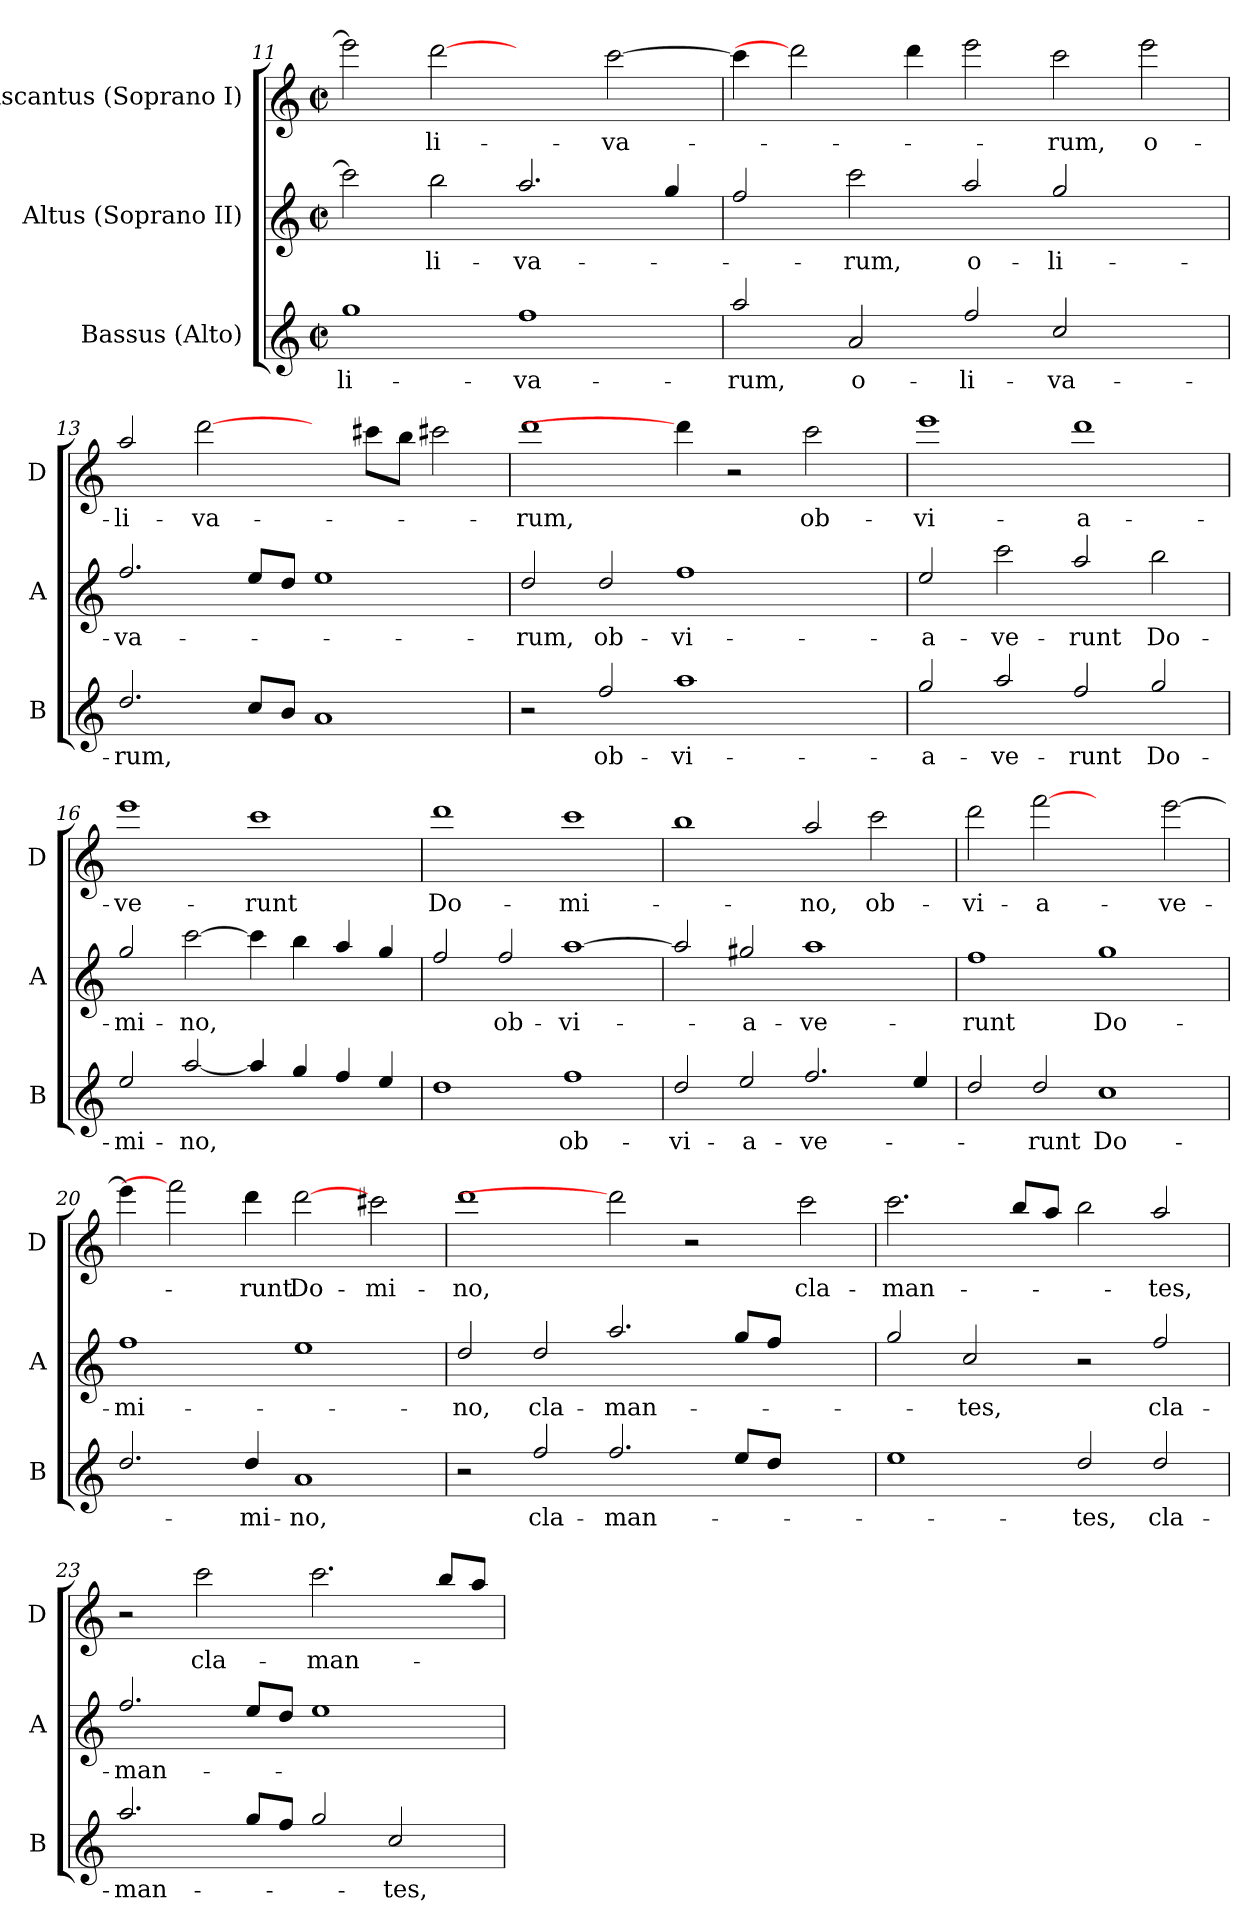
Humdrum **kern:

**kern	**text	**kern	**text	**kern	**text
*part3	*part3	*part2	*part2	*part1	*part1
*staff3	*staff3	*staff2	*staff2	*staff1	*staff1
*I"Bassus (Alto)	*	*I"Altus (Soprano II)	*	*I"Discantus (Soprano I)	*
*I'B	*	*I'A	*	*I'D	*
*clefG2	*	*clefG2	*	*clefG2	*
*ITrd7c12	*	*ITrd7c12	*	*ITrd7c12	*
*k[]	*	*k[]	*	*k[]	*
*C:	*	*C:	*	*C:	*
*M2/2	*	*M2/2	*	*M2/2	*
*met(c|)	*	*met(c|)	*	*met(c|)	*
=11	=11	=11	=11	=11	=11
!	!LO:LY:b	!	!	!	!
1g	-li-	2cc\]	.	2ee\]	.
!	!	!	!LO:LY:b	!	!LO:LY:b
.	.	2b\	-li-	[2dd	-li-
!	!LO:LY:b	!	!LO:LY:b	!	!
1f	-va-	2.a/	-va-	2ryy	.
!	!	!	!	!	!LO:LY:b
.	.	.	.	[2cc\	-va-
.	.	4g/	.	.	.
=12	=12	=12	=12	=12	=12
!	!LO:LY:b	!	!	!	!
2a/	-rum,	2f/	.	4cc\]	.
.	.	.	.	2dd]	.
!	!LO:LY:b	!	!LO:LY:b	!	!
2A/	o-	2cc\	-rum,	.	.
.	.	.	.	4dd\	.
!	!LO:LY:b	!	!LO:LY:b	!	!
2f/	-li-	2a/	o-	2ee\	.
!	!LO:LY:b	!	!LO:LY:b	!	!LO:LY:b
2c/	-va-	2g/	-li-	2cc\	-rum,
!	!	!	!	!	!LO:LY:b
2ryy	.	2ryy	.	2ee\	o-
!!LO:LB:g=z
=13	=13	=13	=13	=13	=13
!	!LO:LY:b	!	!LO:LY:b	!	!LO:LY:b
2.d/	-rum,	2.f/	-va-	2a/	-li-
!	!	!	!	!	!LO:LY:b
.	.	.	.	[2dd\	-va-
8c/L	.	8e/L	.	.	.
8B/J	.	8d/J	.	.	.
1A	.	1e	.	4ryy	.
.	.	.	.	8cc#X\L	.
.	.	.	.	8b\J	.
.	.	.	.	2cc#X\	.
=14	=14	=14	=14	=14	=14
!	!	!	!LO:LY:b	!	!LO:LY:b
2r	.	2d/	-rum,	1dd	-rum,
!	!LO:LY:b	!	!LO:LY:b	!	!
2f/	ob-	2d/	ob-	.	.
!	!LO:LY:b	!	!LO:LY:b	!	!
1a	-vi-	1f	-vi-	4dd\]	.
.	.	.	.	2r	.
!	!	!	!	!	!LO:LY:b
.	.	.	.	2cc\	ob-
4ryy	.	4ryy	.	.	.
=15	=15	=15	=15	=15	=15
!	!LO:LY:b	!	!LO:LY:b	!	!LO:LY:b
2g/	-a-	2e/	-a-	1ee	-vi-
!	!LO:LY:b	!	!LO:LY:b	!	!
2a/	-ve-	2cc\	-ve-	.	.
!	!LO:LY:b	!	!LO:LY:b	!	!LO:LY:b
2f/	-runt	2a/	-runt	1dd	-a-
!	!LO:LY:b	!	!LO:LY:b	!	!
2g/	Do-	2b\	Do-	.	.
=16	=16	=16	=16	=16	=16
!	!LO:LY:b	!	!LO:LY:b	!	!LO:LY:b
2e/	-mi-	2g/	-mi-	1ee	-ve-
!	!LO:LY:b	!	!LO:LY:b	!	!
[2a/	-no,	[2cc\	-no,	.	.
!	!	!	!	!	!LO:LY:b
4a/]	.	4cc\]	.	1cc	-runt
4g/	.	4b\	.	.	.
4f/	.	4a/	.	.	.
4e/	.	4g/	.	.	.
=17	=17	=17	=17	=17	=17
!	!	!	!	!	!LO:LY:b
1d	.	2f/	.	1dd	Do-
!	!	!	!LO:LY:b	!	!
.	.	2f/	ob-	.	.
!	!LO:LY:b	!	!LO:LY:b	!	!LO:LY:b
1f	ob-	[1a	-vi-	1cc	-mi-
!!LO:PB:g=z
=18	=18	=18	=18	=18	=18
!	!LO:LY:b	!	!	!	!
2d/	-vi-	2a/]	.	1b	.
!	!LO:LY:b	!	!LO:LY:b	!	!
2e/	-a-	2g#X/	-a-	.	.
!	!LO:LY:b	!	!LO:LY:b	!	!LO:LY:b
2.f/	-ve-	1a	-ve-	2a/	-no,
!	!	!	!	!	!LO:LY:b
.	.	.	.	2cc\	ob-
4e/	.	.	.	.	.
=19	=19	=19	=19	=19	=19
!	!	!	!LO:LY:b	!	!LO:LY:b
2d/	.	1f	-runt	2dd\	-vi-
!	!LO:LY:b	!	!	!	!LO:LY:b
2d/	-runt	.	.	[2ff	-a-
!	!LO:LY:b	!	!LO:LY:b	!	!
1c	Do-	1g	Do-	2ryy	.
!	!	!	!	!	!LO:LY:b
.	.	.	.	[2ee\	-ve-
=20	=20	=20	=20	=20	=20
!	!	!	!LO:LY:b	!	!
2.d/	.	1f	-mi-	4ee\]	.
.	.	.	.	2ff]	.
!	!LO:LY:b	!	!	!	!LO:LY:b
4d/	-mi-	.	.	4dd\	-runt
!	!LO:LY:b	!	!	!	!LO:LY:b
1A	-no,	1e	.	[2dd	Do-
!	!	!	!	!	!LO:LY:b
.	.	.	.	2cc#X\	-mi-
=21	=21	=21	=21	=21	=21
!	!	!	!LO:LY:b	!	!LO:LY:b
2r	.	2d/	-no,	1dd	-no,
!	!LO:LY:b	!	!LO:LY:b	!	!
2f/	cla-	2d/	cla-	.	.
!	!LO:LY:b	!	!LO:LY:b	!	!
2.f/	-man-	2.a/	-man-	2dd]	.
.	.	.	.	2r	.
8e/L	.	8g/L	.	.	.
8d/J	.	8f/J	.	.	.
!	!	!	!	!	!LO:LY:b
2ryy	.	2ryy	.	2cc\	cla-
=22	=22	=22	=22	=22	=22
!	!	!	!	!	!LO:LY:b
1e	.	2g/	.	2.cc\	-man-
!	!	!	!LO:LY:b	!	!
.	.	2c/	-tes,	.	.
.	.	.	.	8b/L	.
.	.	.	.	8a/J	.
!	!LO:LY:b	!	!	!	!
2d/	-tes,	2r	.	2b\	.
!	!LO:LY:b	!	!LO:LY:b	!	!LO:LY:b
2d/	cla-	2f/	cla-	2a/	-tes,
!!LO:LB:g=z
=23	=23	=23	=23	=23	=23
!	!LO:LY:b	!	!LO:LY:b	!	!
2.a/	-man-	2.f/	-man-	2r	.
!	!	!	!	!	!LO:LY:b
.	.	.	.	2cc\	cla-
8g/L	.	8e/L	.	.	.
8f/J	.	8d/J	.	.	.
!	!	!	!	!	!LO:LY:b
2g/	.	1e	.	2.cc\	-man-
!	!LO:LY:b	!	!	!	!
2c/	-tes,	.	.	.	.
.	.	.	.	8b/L	.
.	.	.	.	8a/J	.
=	=	=	=	=	=
*-	*-	*-	*-	*-	*-
